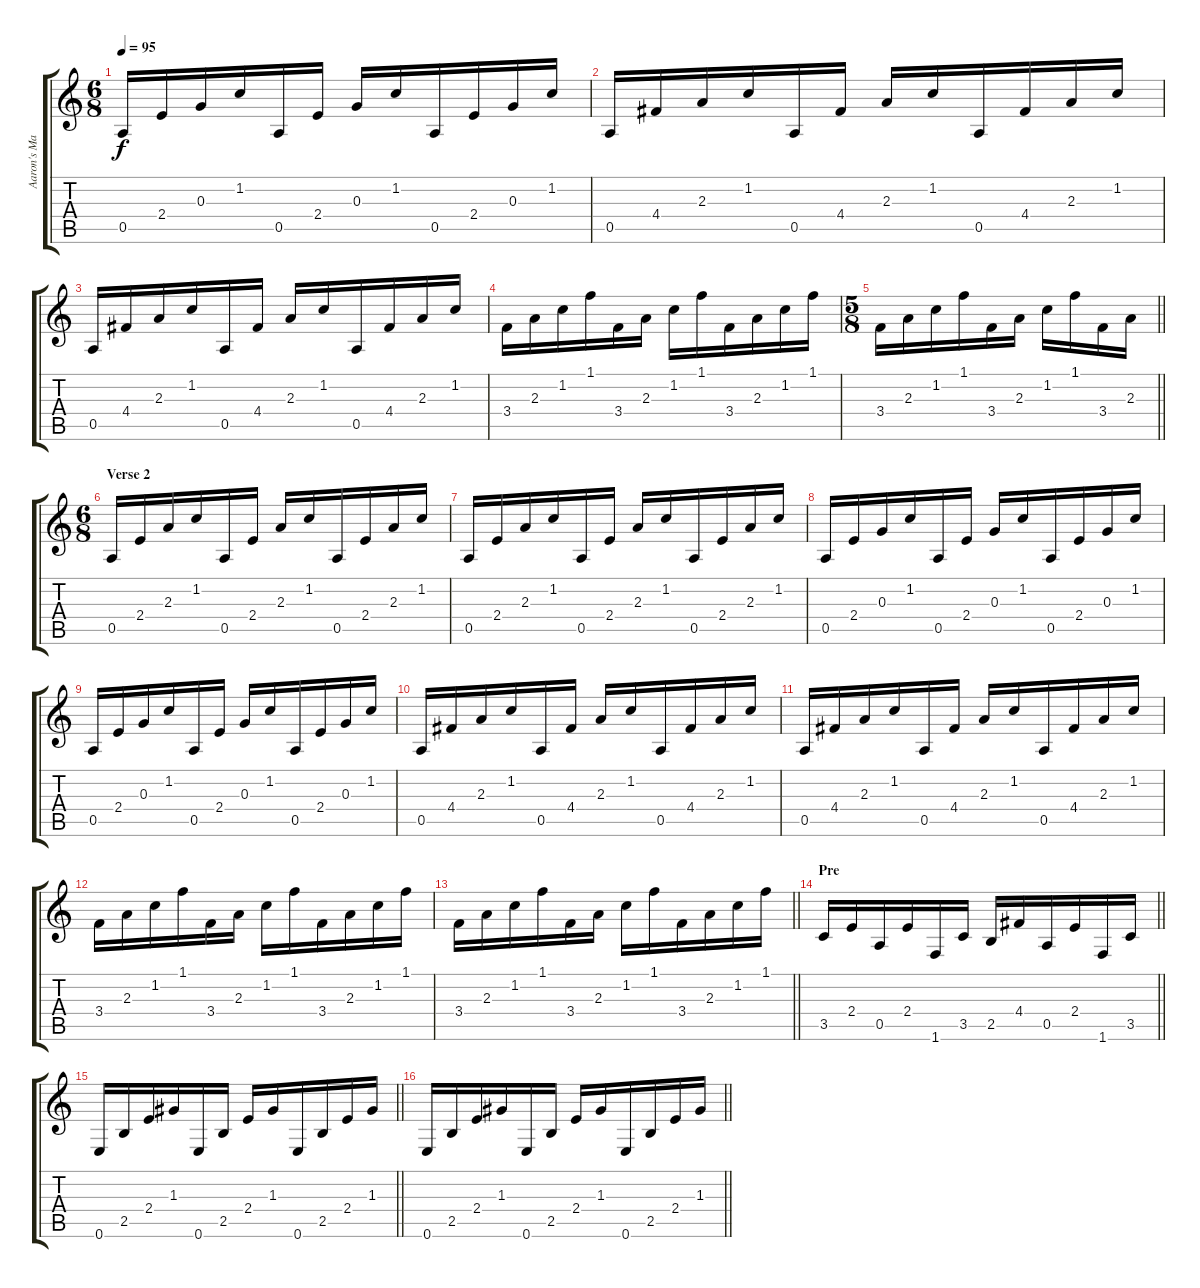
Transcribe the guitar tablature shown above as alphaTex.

\track ("Aaron's Magic Guitar" "Aaron's Ma") {instrument acousticguitarsteel}
\staff {score tabs}
\tuning (E4 B3 G3 D3 A2 E2) {hide}
\ts (6 8)
\tempo 95
\clef g2
\ks c
0.5.16{dy f} 2.4.16 0.3.16 1.2.16 0.5.16 2.4.16 0.3.16 1.2.16 0.5.16 2.4.16 0.3.16 1.2.16 |
0.5.16 4.4.16 2.3.16 1.2.16 0.5.16 4.4.16 2.3.16 1.2.16 0.5.16 4.4.16 2.3.16 1.2.16 |
0.5.16 4.4.16 2.3.16 1.2.16 0.5.16 4.4.16 2.3.16 1.2.16 0.5.16 4.4.16 2.3.16 1.2.16 |
3.4.16 2.3.16 1.2.16 1.1.16 3.4.16 2.3.16 1.2.16 1.1.16 3.4.16 2.3.16 1.2.16 1.1.16 |
\ts (5 8)
\barLineRight lightlight
3.4.16 2.3.16 1.2.16 1.1.16 3.4.16 2.3.16 1.2.16 1.1.16 3.4.16 2.3.16 |
\ts (6 8)
\section ("" "Verse 2")
0.5.16 2.4.16 2.3.16 1.2.16 0.5.16 2.4.16 2.3.16 1.2.16 0.5.16 2.4.16 2.3.16 1.2.16 |
0.5.16 2.4.16 2.3.16 1.2.16 0.5.16 2.4.16 2.3.16 1.2.16 0.5.16 2.4.16 2.3.16 1.2.16 |
0.5.16 2.4.16 0.3.16 1.2.16 0.5.16 2.4.16 0.3.16 1.2.16 0.5.16 2.4.16 0.3.16 1.2.16 |
0.5.16 2.4.16 0.3.16 1.2.16 0.5.16 2.4.16 0.3.16 1.2.16 0.5.16 2.4.16 0.3.16 1.2.16 |
0.5.16 4.4.16 2.3.16 1.2.16 0.5.16 4.4.16 2.3.16 1.2.16 0.5.16 4.4.16 2.3.16 1.2.16 |
0.5.16 4.4.16 2.3.16 1.2.16 0.5.16 4.4.16 2.3.16 1.2.16 0.5.16 4.4.16 2.3.16 1.2.16 |
3.4.16 2.3.16 1.2.16 1.1.16 3.4.16 2.3.16 1.2.16 1.1.16 3.4.16 2.3.16 1.2.16 1.1.16 |
\barLineRight lightlight
3.4.16 2.3.16 1.2.16 1.1.16 3.4.16 2.3.16 1.2.16 1.1.16 3.4.16 2.3.16 1.2.16 1.1.16 |
\section ("" "Pre")
\barLineRight lightlight
3.5.16 2.4.16 0.5.16 2.4.16 1.6.16 3.5.16 2.5.16 4.4.16 0.5.16 2.4.16 1.6.16 3.5.16 |
\barLineRight lightlight
0.6.16 2.5.16 2.4.16 1.3.16 0.6.16 2.5.16 2.4.16 1.3.16 0.6.16 2.5.16 2.4.16 1.3.16 |
\barLineRight lightlight
0.6.16 2.5.16 2.4.16 1.3.16 0.6.16 2.5.16 2.4.16 1.3.16 0.6.16 2.5.16 2.4.16 1.3.16
